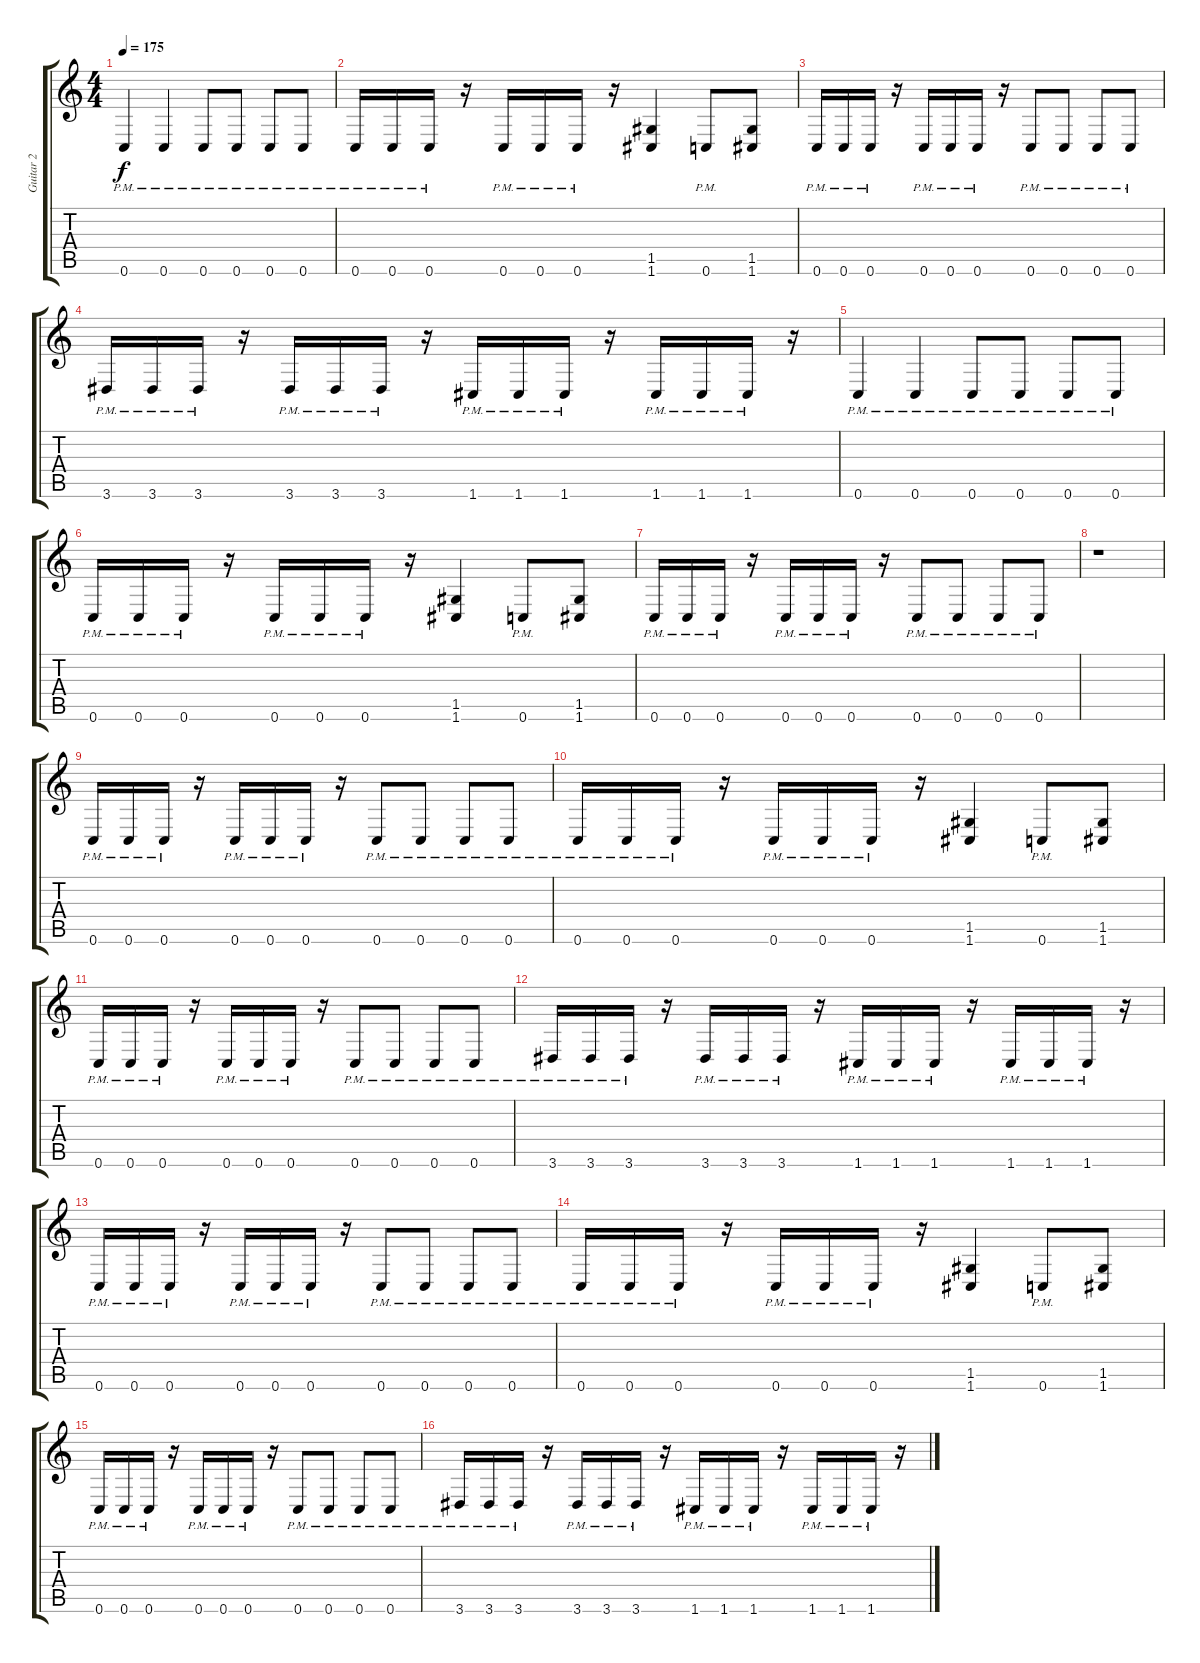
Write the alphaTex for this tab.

\track ("Guitar 2" "Guitar 2") {instrument distortionguitar}
\staff {score tabs}
\tuning (D4 A3 F3 C3 G2 C2) {hide}
\ts (4 4)
\tempo 175
\clef g2
\ks c
0.6{pm}.4{dy f} 0.6{pm}.4 0.6{pm}.8 0.6{pm}.8 0.6{pm}.8 0.6{pm}.8 |
0.6{pm}.16 0.6{pm}.16 0.6{pm}.16 r.16 0.6{pm}.16 0.6{pm}.16 0.6{pm}.16 r.16 (1.5 1.6).4 0.6{pm}.8 (1.5 1.6).8 |
0.6{pm}.16 0.6{pm}.16 0.6{pm}.16 r.16 0.6{pm}.16 0.6{pm}.16 0.6{pm}.16 r.16 0.6{pm}.8 0.6{pm}.8 0.6{pm}.8 0.6{pm}.8 |
3.6{pm}.16 3.6{pm}.16 3.6{pm}.16 r.16 3.6{pm}.16 3.6{pm}.16 3.6{pm}.16 r.16 1.6{pm}.16 1.6{pm}.16 1.6{pm}.16 r.16 1.6{pm}.16 1.6{pm}.16 1.6{pm}.16 r.16 |
0.6{pm}.4 0.6{pm}.4 0.6{pm}.8 0.6{pm}.8 0.6{pm}.8 0.6{pm}.8 |
0.6{pm}.16 0.6{pm}.16 0.6{pm}.16 r.16 0.6{pm}.16 0.6{pm}.16 0.6{pm}.16 r.16 (1.5 1.6).4 0.6{pm}.8 (1.5 1.6).8 |
0.6{pm}.16 0.6{pm}.16 0.6{pm}.16 r.16 0.6{pm}.16 0.6{pm}.16 0.6{pm}.16 r.16 0.6{pm}.8 0.6{pm}.8 0.6{pm}.8 0.6{pm}.8 |
r.1 |
0.6{pm}.16 0.6{pm}.16 0.6{pm}.16 r.16 0.6{pm}.16 0.6{pm}.16 0.6{pm}.16 r.16 0.6{pm}.8 0.6{pm}.8 0.6{pm}.8 0.6{pm}.8 |
0.6{pm}.16 0.6{pm}.16 0.6{pm}.16 r.16 0.6{pm}.16 0.6{pm}.16 0.6{pm}.16 r.16 (1.5 1.6).4 0.6{pm}.8 (1.5 1.6).8 |
0.6{pm}.16 0.6{pm}.16 0.6{pm}.16 r.16 0.6{pm}.16 0.6{pm}.16 0.6{pm}.16 r.16 0.6{pm}.8 0.6{pm}.8 0.6{pm}.8 0.6{pm}.8 |
3.6{pm}.16 3.6{pm}.16 3.6{pm}.16 r.16 3.6{pm}.16 3.6{pm}.16 3.6{pm}.16 r.16 1.6{pm}.16 1.6{pm}.16 1.6{pm}.16 r.16 1.6{pm}.16 1.6{pm}.16 1.6{pm}.16 r.16 |
0.6{pm}.16 0.6{pm}.16 0.6{pm}.16 r.16 0.6{pm}.16 0.6{pm}.16 0.6{pm}.16 r.16 0.6{pm}.8 0.6{pm}.8 0.6{pm}.8 0.6{pm}.8 |
0.6{pm}.16 0.6{pm}.16 0.6{pm}.16 r.16 0.6{pm}.16 0.6{pm}.16 0.6{pm}.16 r.16 (1.5 1.6).4 0.6{pm}.8 (1.5 1.6).8 |
0.6{pm}.16 0.6{pm}.16 0.6{pm}.16 r.16 0.6{pm}.16 0.6{pm}.16 0.6{pm}.16 r.16 0.6{pm}.8 0.6{pm}.8 0.6{pm}.8 0.6{pm}.8 |
3.6{pm}.16 3.6{pm}.16 3.6{pm}.16 r.16 3.6{pm}.16 3.6{pm}.16 3.6{pm}.16 r.16 1.6{pm}.16 1.6{pm}.16 1.6{pm}.16 r.16 1.6{pm}.16 1.6{pm}.16 1.6{pm}.16 r.16
